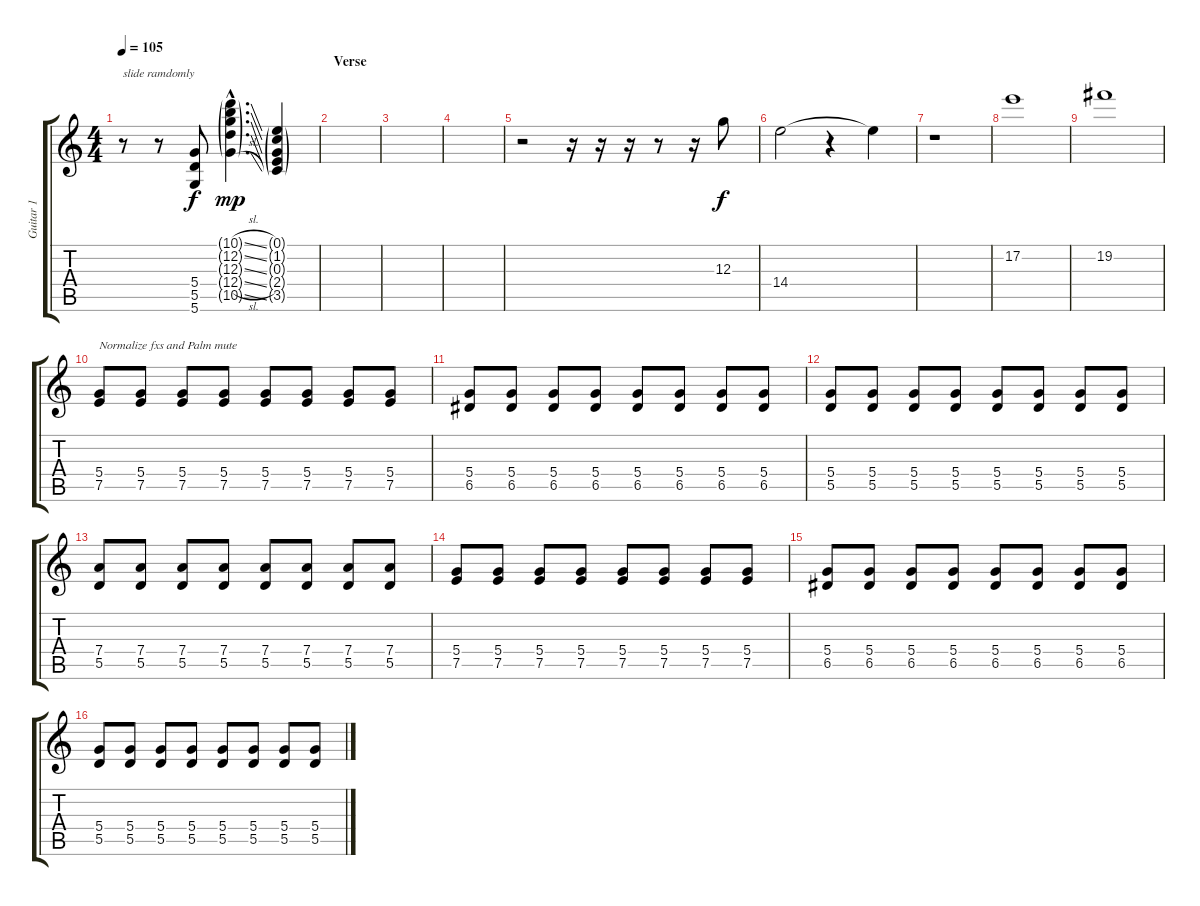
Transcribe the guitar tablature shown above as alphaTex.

\track ("Guitar 1" "Guitar 1") {instrument overdrivenguitar}
\staff {score tabs}
\tuning (E4 B3 G3 D3 A2 D2) {hide}
\ts (4 4)
\tempo 105
\clef g2
\ks c
r.8{txt "slide ramdomly" dy f balance 11} r.8 (5.4{t} 5.5{t} 5.6{t}).8 (10.1{sl g hac} 12.2{sl g hac} 12.3{sl g hac} 12.4{sl g hac} 10.5{sl g hac}).4{d dy mp} (0.1{g} 1.2{g} 0.3{g} 2.4{g} 3.5{g}).4 |
\section ("" "Verse")
|
|
|
r.2{volume 10 instrument sitar} r.16 r.16 r.16 r.8 r.16 12.3.8{dy f} |
14.4.2 r.4 14.4{t}.4 |
r.1 |
17.2.1 |
19.2.1 |
(5.4 7.5).8{txt "Normalize fxs and Palm mute" volume 13 instrument electricguitarmuted} (5.4 7.5).8 (5.4 7.5).8 (5.4 7.5).8 (5.4 7.5).8 (5.4 7.5).8 (5.4 7.5).8 (5.4 7.5).8 |
(5.4 6.5).8 (5.4 6.5).8 (5.4 6.5).8 (5.4 6.5).8 (5.4 6.5).8 (5.4 6.5).8 (5.4 6.5).8 (5.4 6.5).8 |
(5.4 5.5).8 (5.4 5.5).8 (5.4 5.5).8 (5.4 5.5).8 (5.4 5.5).8 (5.4 5.5).8 (5.4 5.5).8 (5.4 5.5).8 |
(7.4 5.5).8 (7.4 5.5).8 (7.4 5.5).8 (7.4 5.5).8 (7.4 5.5).8 (7.4 5.5).8 (7.4 5.5).8 (7.4 5.5).8 |
(5.4 7.5).8{volume 13 instrument electricguitarmuted} (5.4 7.5).8 (5.4 7.5).8 (5.4 7.5).8 (5.4 7.5).8 (5.4 7.5).8 (5.4 7.5).8 (5.4 7.5).8 |
(5.4 6.5).8 (5.4 6.5).8 (5.4 6.5).8 (5.4 6.5).8 (5.4 6.5).8 (5.4 6.5).8 (5.4 6.5).8 (5.4 6.5).8 |
(5.4 5.5).8 (5.4 5.5).8 (5.4 5.5).8 (5.4 5.5).8 (5.4 5.5).8 (5.4 5.5).8 (5.4 5.5).8 (5.4 5.5).8
